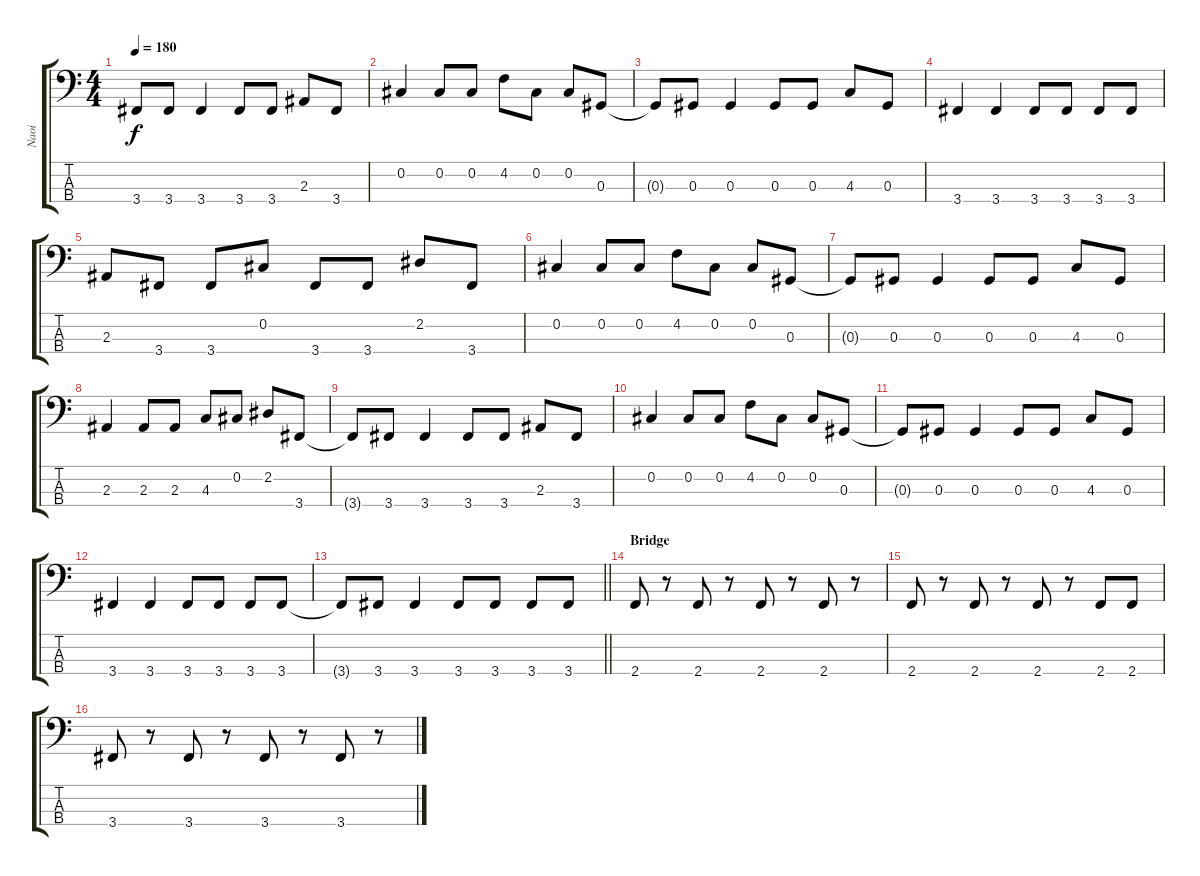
\track ("Naoi" "Naoi") {instrument electricbasspick}
\staff {score tabs}
\tuning (Gb2 Db2 Ab1 Eb1) {hide}
\ts (4 4)
\tempo 180
\clef f4
\ks c
3.4{t}.8{dy f} 3.4.8 3.4.4 3.4.8 3.4.8 2.3.8 3.4.8 |
0.2.4 0.2.8 0.2.8 4.2.8 0.2.8 0.2.8 0.3.8 |
0.3{t}.8 0.3.8 0.3.4 0.3.8 0.3.8 4.3.8 0.3.8 |
3.4.4 3.4.4 3.4.8 3.4.8 3.4.8 3.4.8 |
2.3.8 3.4.8 3.4.8 0.2.8 3.4.8 3.4.8 2.2.8 3.4.8 |
0.2.4 0.2.8 0.2.8 4.2.8 0.2.8 0.2.8 0.3.8 |
0.3{t}.8 0.3.8 0.3.4 0.3.8 0.3.8 4.3.8 0.3.8 |
2.3.4 2.3.8 2.3.8 4.3.8 0.2.8 2.2.8 3.4.8 |
3.4{t}.8 3.4.8 3.4.4 3.4.8 3.4.8 2.3.8 3.4.8 |
0.2.4 0.2.8 0.2.8 4.2.8 0.2.8 0.2.8 0.3.8 |
0.3{t}.8 0.3.8 0.3.4 0.3.8 0.3.8 4.3.8 0.3.8 |
3.4.4 3.4.4 3.4.8 3.4.8 3.4.8 3.4.8 |
\barLineRight lightlight
3.4{t}.8 3.4.8 3.4.4 3.4.8 3.4.8 3.4.8 3.4.8 |
\section ("" "Bridge")
2.4.8 r.8 2.4.8 r.8 2.4.8 r.8 2.4.8 r.8 |
2.4.8 r.8 2.4.8 r.8 2.4.8 r.8 2.4.8 2.4.8 |
3.4.8 r.8 3.4.8 r.8 3.4.8 r.8 3.4.8 r.8
